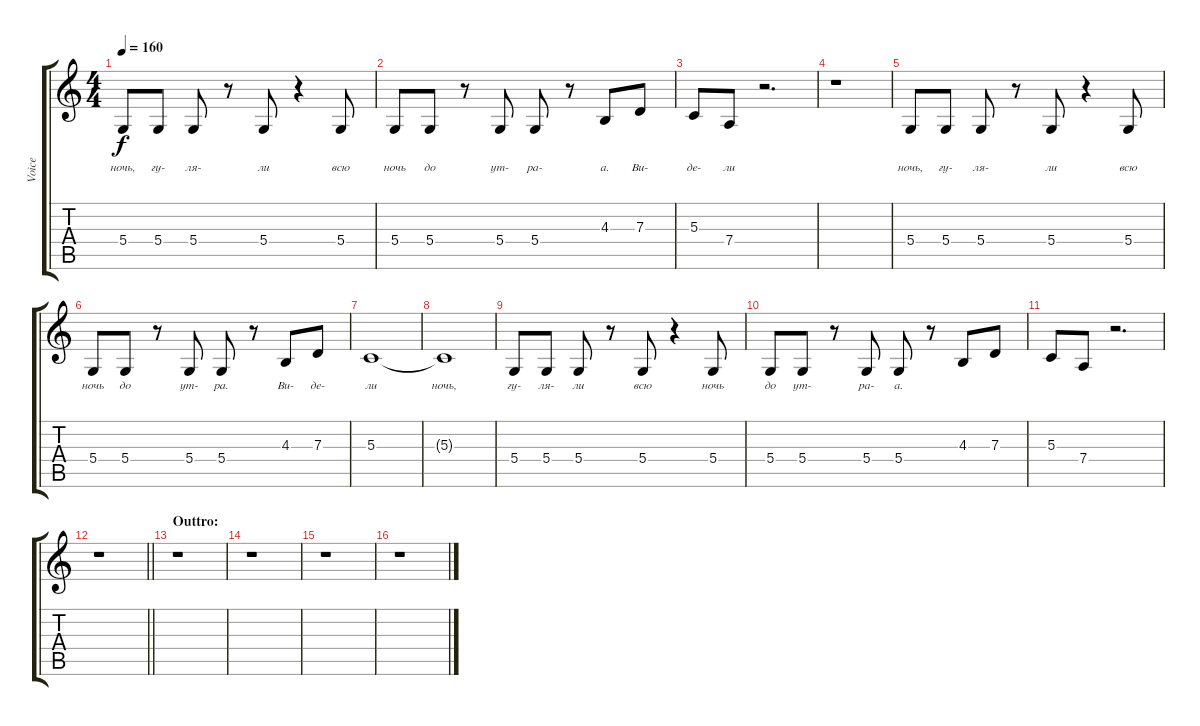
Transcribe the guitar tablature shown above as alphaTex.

\track ("Voice" "Voice") {instrument acousticgrandpiano}
\staff {score tabs}
\tuning (E4 B3 G3 D3 A2 E2) {hide}
\ts (4 4)
\tempo 160
\clef g2
\ks c
5.4.8{lyrics (0 "") lyrics (1 "ночь,") lyrics (2 "") lyrics (3 "") lyrics (4 "") dy f} 5.4.8{lyrics (0 "") lyrics (1 "гу-") lyrics (2 "") lyrics (3 "") lyrics (4 "")} 5.4.8{lyrics (0 "") lyrics (1 "ля-") lyrics (2 "") lyrics (3 "") lyrics (4 "")} r.8 5.4.8{lyrics (0 "") lyrics (1 "ли") lyrics (2 "") lyrics (3 "") lyrics (4 "")} r.4 5.4.8{lyrics (0 "") lyrics (1 "всю") lyrics (2 "") lyrics (3 "") lyrics (4 "")} |
5.4.8{lyrics (0 "") lyrics (1 "ночь") lyrics (2 "") lyrics (3 "") lyrics (4 "")} 5.4.8{lyrics (0 "") lyrics (1 "до") lyrics (2 "") lyrics (3 "") lyrics (4 "")} r.8 5.4.8{lyrics (0 "") lyrics (1 "ут-") lyrics (2 "") lyrics (3 "") lyrics (4 "")} 5.4.8{lyrics (0 "") lyrics (1 "ра-") lyrics (2 "") lyrics (3 "") lyrics (4 "")} r.8 4.3.8{lyrics (0 "") lyrics (1 "а.") lyrics (2 "") lyrics (3 "") lyrics (4 "")} 7.3.8{lyrics (0 "") lyrics (1 "Ви-") lyrics (2 "") lyrics (3 "") lyrics (4 "")} |
5.3.8{lyrics (0 "") lyrics (1 "де-") lyrics (2 "") lyrics (3 "") lyrics (4 "")} 7.4.8{lyrics (0 "") lyrics (1 "ли") lyrics (2 "") lyrics (3 "") lyrics (4 "")} r.2{d} |
r.1 |
5.4.8{lyrics (0 "") lyrics (1 "ночь,") lyrics (2 "") lyrics (3 "") lyrics (4 "")} 5.4.8{lyrics (0 "") lyrics (1 "гу-") lyrics (2 "") lyrics (3 "") lyrics (4 "")} 5.4.8{lyrics (0 "") lyrics (1 "ля-") lyrics (2 "") lyrics (3 "") lyrics (4 "")} r.8 5.4.8{lyrics (0 "") lyrics (1 "ли") lyrics (2 "") lyrics (3 "") lyrics (4 "")} r.4 5.4.8{lyrics (0 "") lyrics (1 "всю") lyrics (2 "") lyrics (3 "") lyrics (4 "")} |
5.4.8{lyrics (0 "") lyrics (1 "ночь") lyrics (2 "") lyrics (3 "") lyrics (4 "")} 5.4.8{lyrics (0 "") lyrics (1 "до") lyrics (2 "") lyrics (3 "") lyrics (4 "")} r.8 5.4.8{lyrics (0 "") lyrics (1 "ут-") lyrics (2 "") lyrics (3 "") lyrics (4 "")} 5.4.8{lyrics (0 "") lyrics (1 "ра.") lyrics (2 "") lyrics (3 "") lyrics (4 "")} r.8 4.3.8{lyrics (0 "") lyrics (1 "Ви-") lyrics (2 "") lyrics (3 "") lyrics (4 "")} 7.3.8{lyrics (0 "") lyrics (1 "де-") lyrics (2 "") lyrics (3 "") lyrics (4 "")} |
5.3.1{lyrics (0 "") lyrics (1 "ли") lyrics (2 "") lyrics (3 "") lyrics (4 "")} |
5.3{t}.1{lyrics (0 "") lyrics (1 "ночь,") lyrics (2 "") lyrics (3 "") lyrics (4 "")} |
5.4.8{lyrics (0 "") lyrics (1 "гу-") lyrics (2 "") lyrics (3 "") lyrics (4 "")} 5.4.8{lyrics (0 "") lyrics (1 "ля-") lyrics (2 "") lyrics (3 "") lyrics (4 "")} 5.4.8{lyrics (0 "") lyrics (1 "ли") lyrics (2 "") lyrics (3 "") lyrics (4 "")} r.8 5.4.8{lyrics (0 "") lyrics (1 "всю") lyrics (2 "") lyrics (3 "") lyrics (4 "")} r.4 5.4.8{lyrics (0 "") lyrics (1 "ночь") lyrics (2 "") lyrics (3 "") lyrics (4 "")} |
5.4.8{lyrics (0 "") lyrics (1 "до") lyrics (2 "") lyrics (3 "") lyrics (4 "")} 5.4.8{lyrics (0 "") lyrics (1 "ут-") lyrics (2 "") lyrics (3 "") lyrics (4 "")} r.8 5.4.8{lyrics (0 "") lyrics (1 "ра-") lyrics (2 "") lyrics (3 "") lyrics (4 "")} 5.4.8{lyrics (0 "") lyrics (1 "а.") lyrics (2 "") lyrics (3 "") lyrics (4 "")} r.8 4.3.8 7.3.8 |
5.3.8 7.4.8 r.2{d} |
\barLineRight lightlight
r.1 |
\section ("" "Outtro:")
r.1 |
r.1 |
r.1 |
r.1
